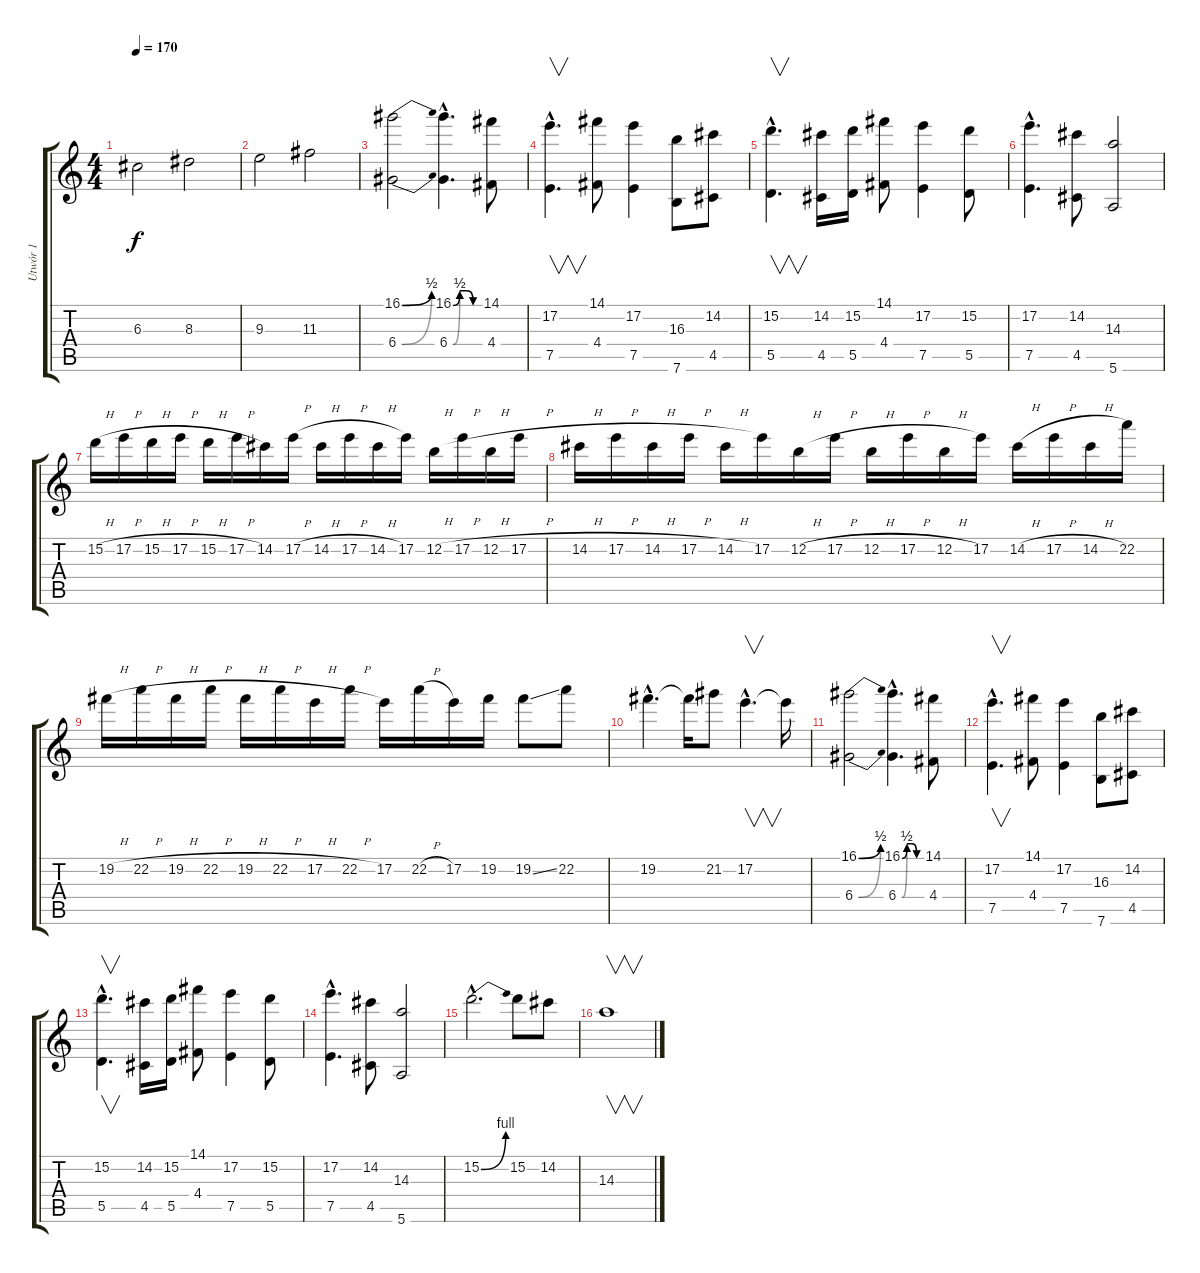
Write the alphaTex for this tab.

\track ("Utwór 1" "Utwór 1") {instrument distortionguitar}
\staff {score tabs}
\tuning (E4 B3 G3 D3 A2 E2) {hide}
\ts (4 4)
\tempo 170
\clef g2
\ks c
6.3.2{dy f instrument distortionguitar} 8.3.2 |
9.3.2 11.3.2 |
(16.1{be (bend 0 0 60 2)} 6.4{be (bend 0 0 60 2)}).2 (16.1{be (custom 0 0 15 2 30 2 45 0 60 0) hac} 6.4{be (custom 0 0 15 2 30 2 45 0 60 0) hac}).4{d} (14.1 4.4).8 |
(17.2{hac} 7.5{hac}).4{v d} (14.1 4.4).8 (17.2 7.5).4 (16.3 7.6).8 (14.2 4.5).8 |
(15.2{hac} 5.5{hac}).4{v d} (14.2 4.5).16 (15.2 5.5).16 (14.1 4.4).8 (17.2 7.5).4 (15.2 5.5).8 |
(17.2{hac} 7.5{hac}).4{d} (14.2 4.5).8 (14.3 5.6).2 |
15.2{h}.16 17.2{h}.16 15.2{h}.16 17.2{h}.16 15.2{h}.16 17.2{h}.16 14.2.16 17.2{h}.16 14.2{h}.16 17.2{h}.16 14.2{h}.16 17.2.16 12.2{h}.16 17.2{h}.16 12.2{h}.16 17.2{h}.16 |
14.2{h}.16 17.2{h}.16 14.2{h}.16 17.2{h}.16 14.2{h}.16 17.2.16 12.2{h}.16 17.2{h}.16 12.2{h}.16 17.2{h}.16 12.2{h}.16 17.2.16 14.2{h}.16 17.2{h}.16 14.2{h}.16 22.2.16 |
19.2{h}.16 22.2{h}.16 19.2{h}.16 22.2{h}.16 19.2{h}.16 22.2{h}.16 17.2{h}.16 22.2{h}.16 17.2.16 22.2{h}.16 17.2.16 19.2.16 19.2{ss}.8 22.2.8 |
19.2{hac}.4{d} 19.2{t}.16 21.2.8 17.2{hac}.4{v d} 17.2{t}.16 |
(16.1{be (bend 0 0 60 2)} 6.4{be (bend 0 0 60 2)}).2 (16.1{be (custom 0 0 15 2 30 2 45 0 60 0) hac} 6.4{be (custom 0 0 15 2 30 2 45 0 60 0) hac}).4{d} (14.1 4.4).8 |
(17.2{hac} 7.5{hac}).4{v d} (14.1 4.4).8 (17.2 7.5).4 (16.3 7.6).8 (14.2 4.5).8 |
(15.2{hac} 5.5{hac}).4{v d} (14.2 4.5).16 (15.2 5.5).16 (14.1 4.4).8 (17.2 7.5).4 (15.2 5.5).8 |
(17.2{hac} 7.5{hac}).4{d} (14.2 4.5).8 (14.3 5.6).2 |
15.2{be (bend 0 0 60 4) hac}.2{d} 15.2.8 14.2.8 |
14.3.1{v}
